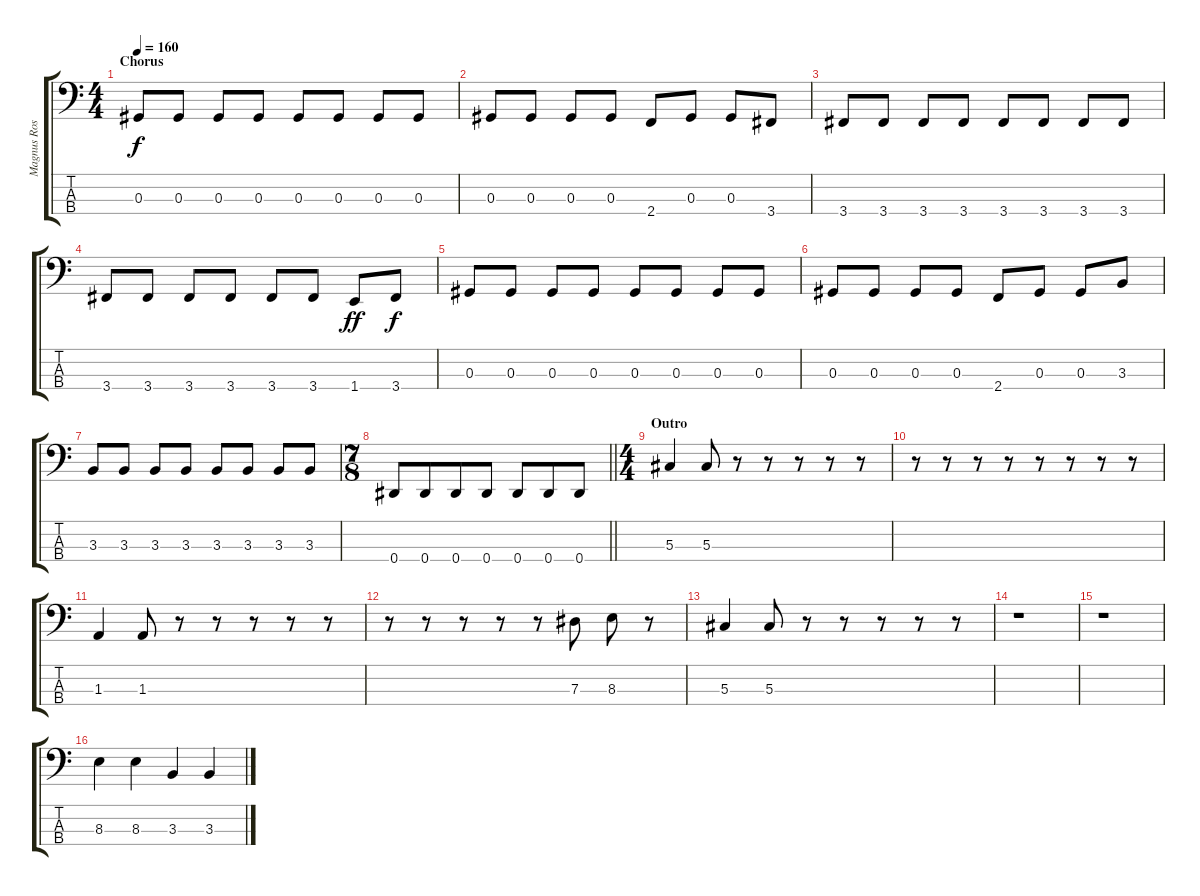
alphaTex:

\track ("Magnus Rosén" "Magnus Ros") {instrument electricbassfinger}
\staff {score tabs}
\tuning (Gb2 Db2 Ab1 Eb1) {hide}
\ts (4 4)
\section ("" "Chorus")
\tempo 160
\clef f4
\ks c
0.3.8{dy f} 0.3.8 0.3.8 0.3.8 0.3.8 0.3.8 0.3.8 0.3.8 |
0.3.8 0.3.8 0.3.8 0.3.8 2.4.8 0.3.8 0.3.8 3.4.8 |
3.4.8 3.4.8 3.4.8 3.4.8 3.4.8 3.4.8 3.4.8 3.4.8 |
3.4.8 3.4.8 3.4.8 3.4.8 3.4.8 3.4.8 1.4.8{dy ff} 3.4.8{dy f} |
0.3.8 0.3.8 0.3.8 0.3.8 0.3.8 0.3.8 0.3.8 0.3.8 |
0.3.8 0.3.8 0.3.8 0.3.8 2.4.8 0.3.8 0.3.8 3.3.8 |
3.3.8 3.3.8 3.3.8 3.3.8 3.3.8 3.3.8 3.3.8 3.3.8 |
\ts (7 8)
\barLineRight lightlight
0.4.8 0.4.8 0.4.8 0.4.8 0.4.8 0.4.8 0.4.8 |
\ts (4 4)
\section ("" "Outro")
5.3.4 5.3.8 r.8 r.8 r.8 r.8 r.8 |
r.8 r.8 r.8 r.8 r.8 r.8 r.8 r.8 |
1.3.4 1.3.8 r.8 r.8 r.8 r.8 r.8 |
r.8 r.8 r.8 r.8 r.8 7.3.8 8.3.8 r.8 |
5.3.4 5.3.8 r.8 r.8 r.8 r.8 r.8 |
r.1 |
r.1 |
8.3.4 8.3.4 3.3.4 3.3.4
